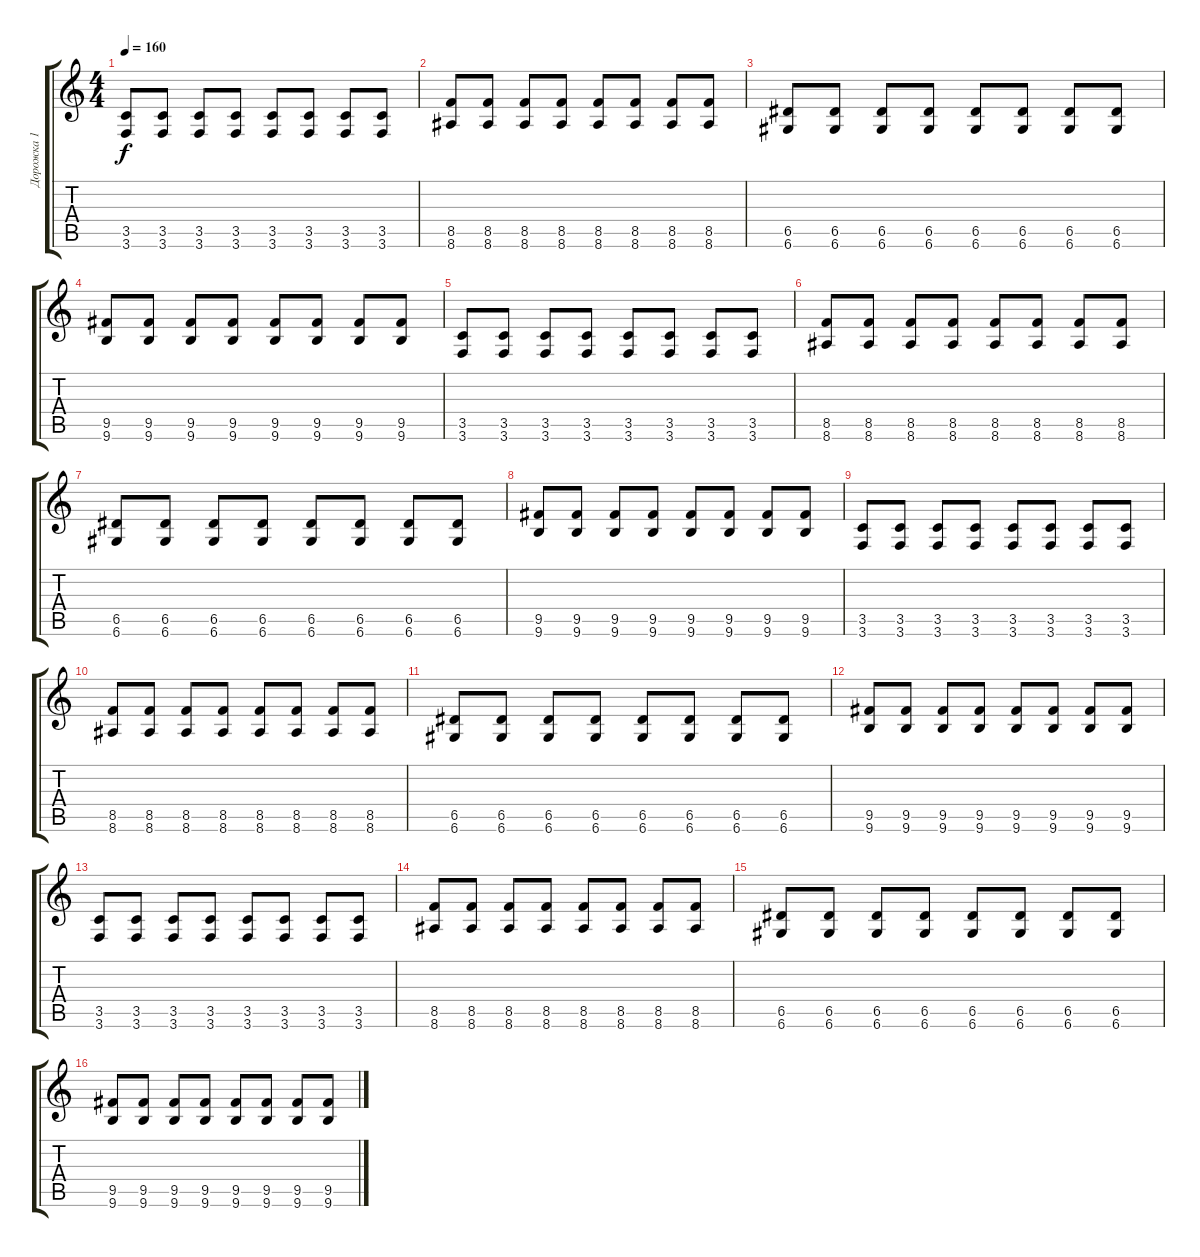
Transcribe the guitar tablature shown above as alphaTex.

\track ("Дорожка 1" "Дорожка 1") {instrument distortionguitar}
\staff {score tabs}
\tuning (E4 B3 G3 D3 A2 D2) {hide}
\ts (4 4)
\tempo 160
\clef g2
\ks c
(3.5 3.6).8{dy f} (3.5 3.6).8 (3.5 3.6).8 (3.5 3.6).8 (3.5 3.6).8 (3.5 3.6).8 (3.5 3.6).8 (3.5 3.6).8 |
(8.5 8.6).8 (8.5 8.6).8 (8.5 8.6).8 (8.5 8.6).8 (8.5 8.6).8 (8.5 8.6).8 (8.5 8.6).8 (8.5 8.6).8 |
(6.5 6.6).8 (6.5 6.6).8 (6.5 6.6).8 (6.5 6.6).8 (6.5 6.6).8 (6.5 6.6).8 (6.5 6.6).8 (6.5 6.6).8 |
(9.5 9.6).8 (9.5 9.6).8 (9.5 9.6).8 (9.5 9.6).8 (9.5 9.6).8 (9.5 9.6).8 (9.5 9.6).8 (9.5 9.6).8 |
(3.5 3.6).8 (3.5 3.6).8 (3.5 3.6).8 (3.5 3.6).8 (3.5 3.6).8 (3.5 3.6).8 (3.5 3.6).8 (3.5 3.6).8 |
(8.5 8.6).8 (8.5 8.6).8 (8.5 8.6).8 (8.5 8.6).8 (8.5 8.6).8 (8.5 8.6).8 (8.5 8.6).8 (8.5 8.6).8 |
(6.5 6.6).8 (6.5 6.6).8 (6.5 6.6).8 (6.5 6.6).8 (6.5 6.6).8 (6.5 6.6).8 (6.5 6.6).8 (6.5 6.6).8 |
(9.5 9.6).8 (9.5 9.6).8 (9.5 9.6).8 (9.5 9.6).8 (9.5 9.6).8 (9.5 9.6).8 (9.5 9.6).8 (9.5 9.6).8 |
(3.5 3.6).8 (3.5 3.6).8 (3.5 3.6).8 (3.5 3.6).8 (3.5 3.6).8 (3.5 3.6).8 (3.5 3.6).8 (3.5 3.6).8 |
(8.5 8.6).8 (8.5 8.6).8 (8.5 8.6).8 (8.5 8.6).8 (8.5 8.6).8 (8.5 8.6).8 (8.5 8.6).8 (8.5 8.6).8 |
(6.5 6.6).8 (6.5 6.6).8 (6.5 6.6).8 (6.5 6.6).8 (6.5 6.6).8 (6.5 6.6).8 (6.5 6.6).8 (6.5 6.6).8 |
(9.5 9.6).8 (9.5 9.6).8 (9.5 9.6).8 (9.5 9.6).8 (9.5 9.6).8 (9.5 9.6).8 (9.5 9.6).8 (9.5 9.6).8 |
(3.5 3.6).8 (3.5 3.6).8 (3.5 3.6).8 (3.5 3.6).8 (3.5 3.6).8 (3.5 3.6).8 (3.5 3.6).8 (3.5 3.6).8 |
(8.5 8.6).8 (8.5 8.6).8 (8.5 8.6).8 (8.5 8.6).8 (8.5 8.6).8 (8.5 8.6).8 (8.5 8.6).8 (8.5 8.6).8 |
(6.5 6.6).8 (6.5 6.6).8 (6.5 6.6).8 (6.5 6.6).8 (6.5 6.6).8 (6.5 6.6).8 (6.5 6.6).8 (6.5 6.6).8 |
(9.5 9.6).8 (9.5 9.6).8 (9.5 9.6).8 (9.5 9.6).8 (9.5 9.6).8 (9.5 9.6).8 (9.5 9.6).8 (9.5 9.6).8
